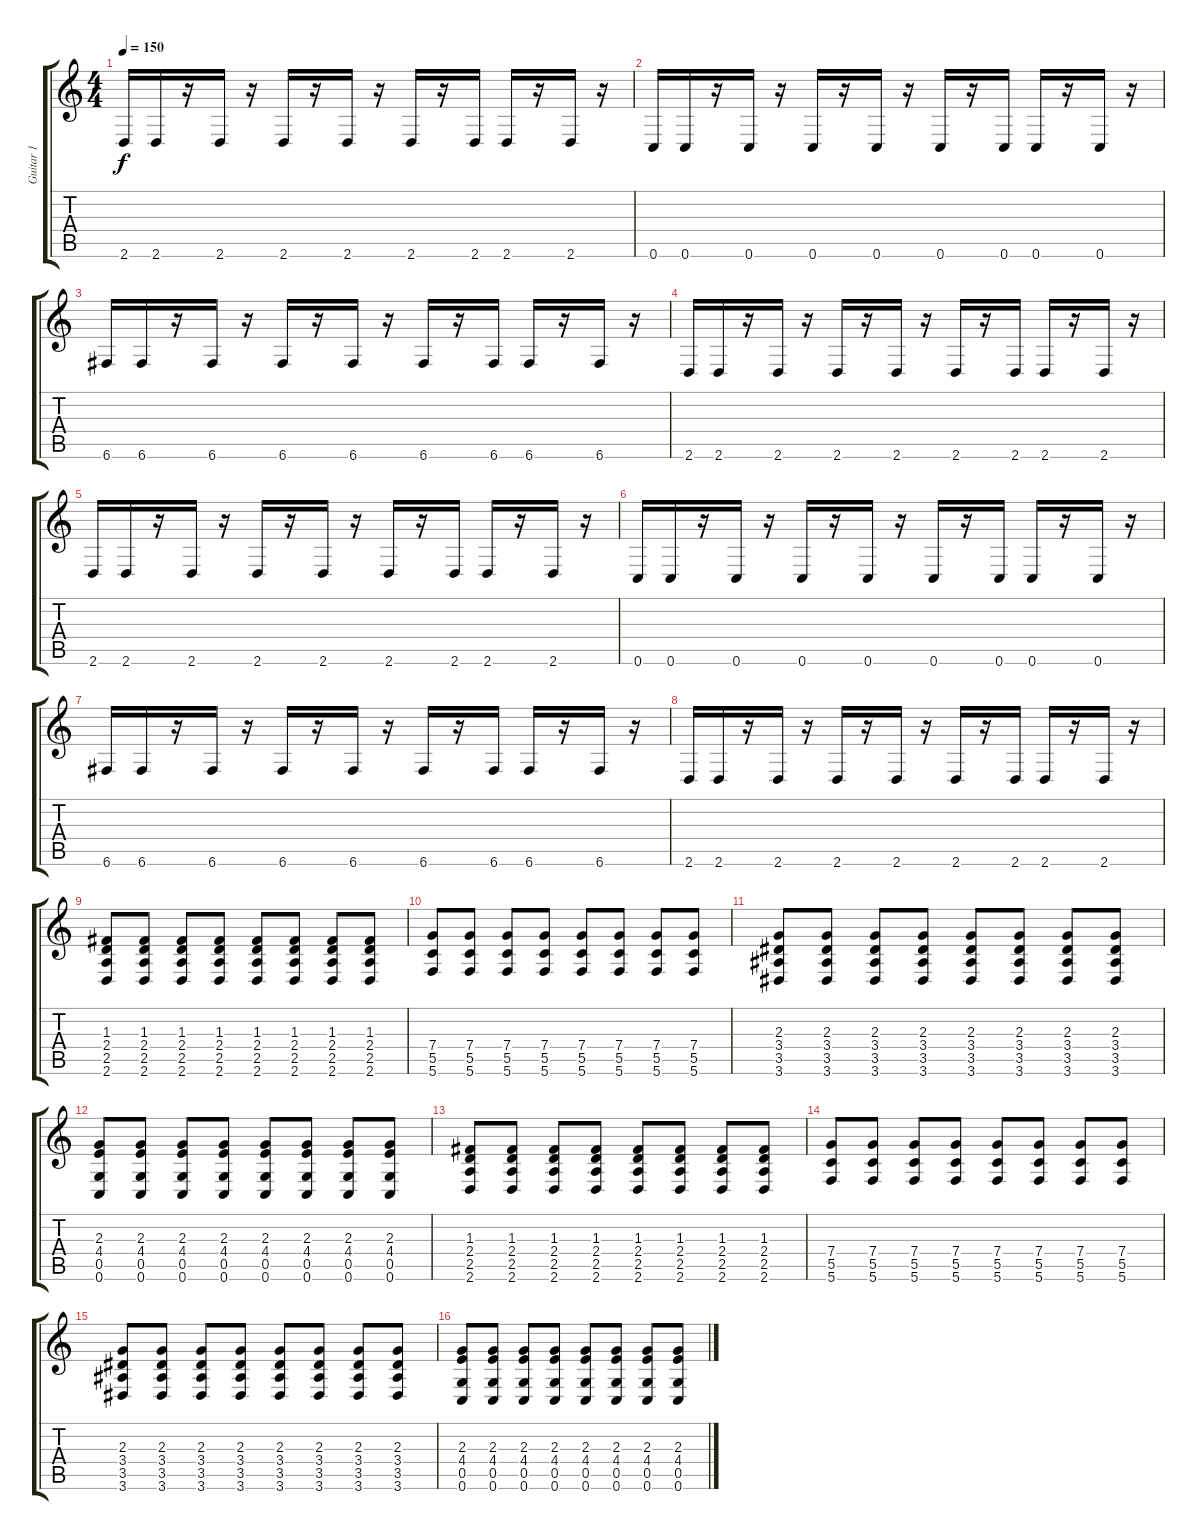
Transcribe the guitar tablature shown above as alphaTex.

\track ("Guitar 1" "Guitar 1") {instrument distortionguitar}
\staff {score tabs}
\tuning (D4 A3 F3 C3 G2 C2) {hide}
\ts (4 4)
\tempo 150
\clef g2
\ks c
2.6.16{dy f} 2.6.16 r.16 2.6.16 r.16 2.6.16 r.16 2.6.16 r.16 2.6.16 r.16 2.6.16 2.6.16 r.16 2.6.16 r.16 |
0.6.16 0.6.16 r.16 0.6.16 r.16 0.6.16 r.16 0.6.16 r.16 0.6.16 r.16 0.6.16 0.6.16 r.16 0.6.16 r.16 |
6.6.16 6.6.16 r.16 6.6.16 r.16 6.6.16 r.16 6.6.16 r.16 6.6.16 r.16 6.6.16 6.6.16 r.16 6.6.16 r.16 |
2.6.16 2.6.16 r.16 2.6.16 r.16 2.6.16 r.16 2.6.16 r.16 2.6.16 r.16 2.6.16 2.6.16 r.16 2.6.16 r.16 |
2.6.16 2.6.16 r.16 2.6.16 r.16 2.6.16 r.16 2.6.16 r.16 2.6.16 r.16 2.6.16 2.6.16 r.16 2.6.16 r.16 |
0.6.16 0.6.16 r.16 0.6.16 r.16 0.6.16 r.16 0.6.16 r.16 0.6.16 r.16 0.6.16 0.6.16 r.16 0.6.16 r.16 |
6.6.16 6.6.16 r.16 6.6.16 r.16 6.6.16 r.16 6.6.16 r.16 6.6.16 r.16 6.6.16 6.6.16 r.16 6.6.16 r.16 |
2.6.16 2.6.16 r.16 2.6.16 r.16 2.6.16 r.16 2.6.16 r.16 2.6.16 r.16 2.6.16 2.6.16 r.16 2.6.16 r.16 |
(1.3 2.4 2.5 2.6).8 (1.3 2.4 2.5 2.6).8 (1.3 2.4 2.5 2.6).8 (1.3 2.4 2.5 2.6).8 (1.3 2.4 2.5 2.6).8 (1.3 2.4 2.5 2.6).8 (1.3 2.4 2.5 2.6).8 (1.3 2.4 2.5 2.6).8 |
(7.4 5.5 5.6).8 (7.4 5.5 5.6).8 (7.4 5.5 5.6).8 (7.4 5.5 5.6).8 (7.4 5.5 5.6).8 (7.4 5.5 5.6).8 (7.4 5.5 5.6).8 (7.4 5.5 5.6).8 |
(2.3 3.4 3.5 3.6).8 (2.3 3.4 3.5 3.6).8 (2.3 3.4 3.5 3.6).8 (2.3 3.4 3.5 3.6).8 (2.3 3.4 3.5 3.6).8 (2.3 3.4 3.5 3.6).8 (2.3 3.4 3.5 3.6).8 (2.3 3.4 3.5 3.6).8 |
(2.3 4.4 0.5 0.6).8 (2.3 4.4 0.5 0.6).8 (2.3 4.4 0.5 0.6).8 (2.3 4.4 0.5 0.6).8 (2.3 4.4 0.5 0.6).8 (2.3 4.4 0.5 0.6).8 (2.3 4.4 0.5 0.6).8 (2.3 4.4 0.5 0.6).8 |
(1.3 2.4 2.5 2.6).8 (1.3 2.4 2.5 2.6).8 (1.3 2.4 2.5 2.6).8 (1.3 2.4 2.5 2.6).8 (1.3 2.4 2.5 2.6).8 (1.3 2.4 2.5 2.6).8 (1.3 2.4 2.5 2.6).8 (1.3 2.4 2.5 2.6).8 |
(7.4 5.5 5.6).8 (7.4 5.5 5.6).8 (7.4 5.5 5.6).8 (7.4 5.5 5.6).8 (7.4 5.5 5.6).8 (7.4 5.5 5.6).8 (7.4 5.5 5.6).8 (7.4 5.5 5.6).8 |
(2.3 3.4 3.5 3.6).8 (2.3 3.4 3.5 3.6).8 (2.3 3.4 3.5 3.6).8 (2.3 3.4 3.5 3.6).8 (2.3 3.4 3.5 3.6).8 (2.3 3.4 3.5 3.6).8 (2.3 3.4 3.5 3.6).8 (2.3 3.4 3.5 3.6).8 |
(2.3 4.4 0.5 0.6).8 (2.3 4.4 0.5 0.6).8 (2.3 4.4 0.5 0.6).8 (2.3 4.4 0.5 0.6).8 (2.3 4.4 0.5 0.6).8 (2.3 4.4 0.5 0.6).8 (2.3 4.4 0.5 0.6).8 (2.3 4.4 0.5 0.6).8
